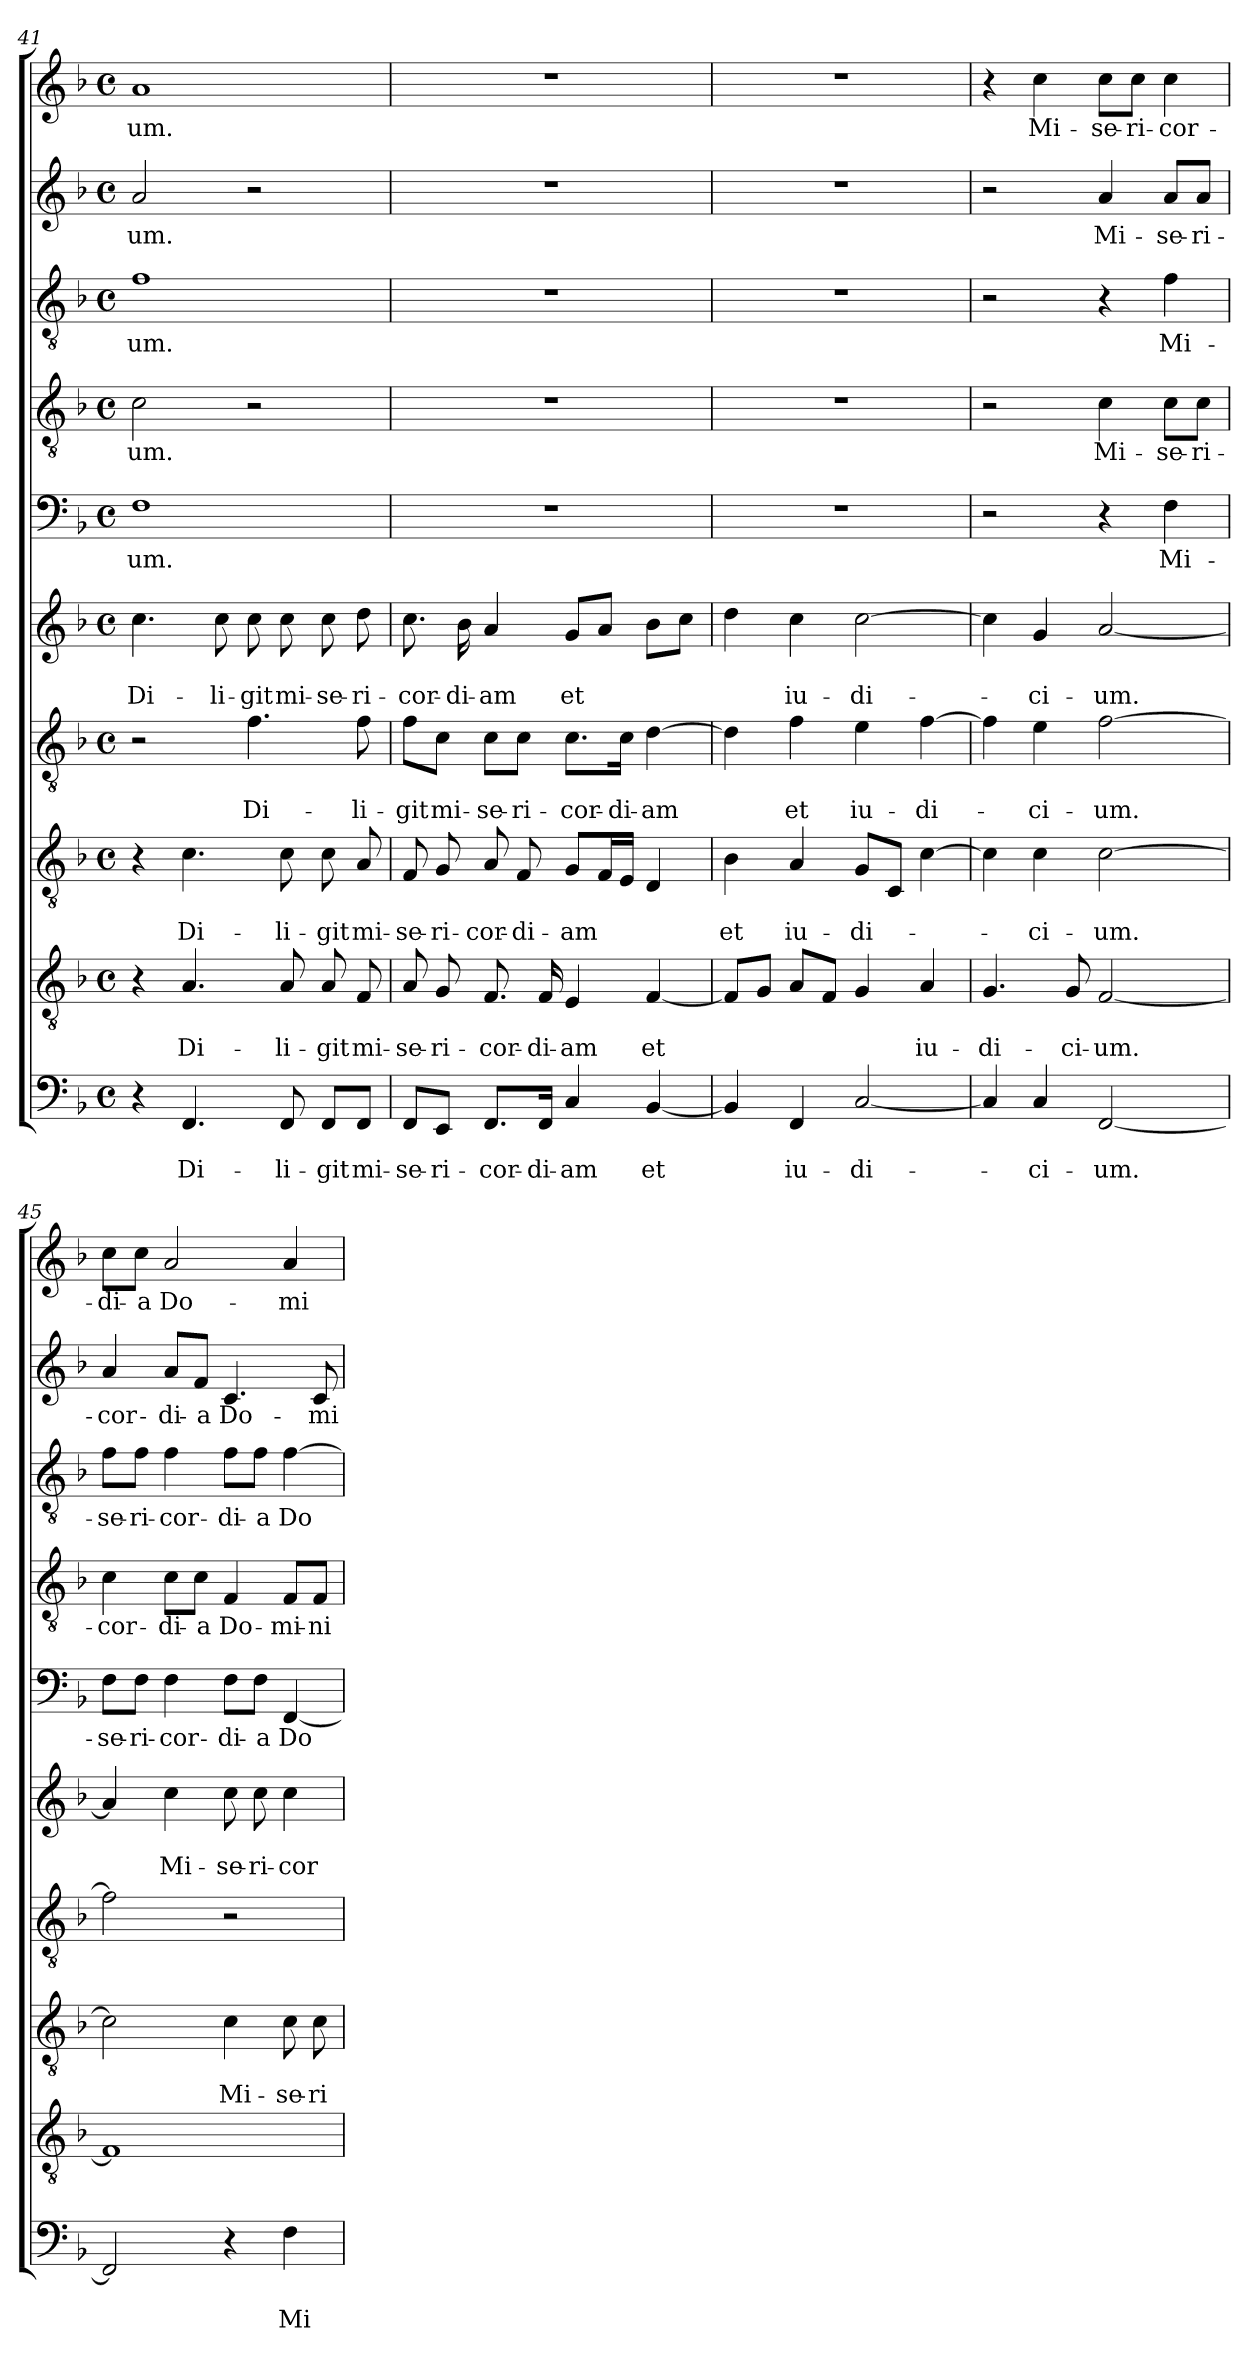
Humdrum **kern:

**kern	**text	**text	**kern	**text	**text	**kern	**text	**text	**kern	**text	**text	**kern	**text	**text	**kern	**text	**kern	**text	**kern	**text	**kern	**text	**kern	**text
*part10	*part10	*part10	*part9	*part9	*part9	*part8	*part8	*part8	*part7	*part7	*part7	*part6	*part6	*part6	*part5	*part5	*part4	*part4	*part3	*part3	*part2	*part2	*part1	*part1
*staff10	*staff10	*staff10	*staff9	*staff9	*staff9	*staff8	*staff8	*staff8	*staff7	*staff7	*staff7	*staff6	*staff6	*staff6	*staff5	*staff5	*staff4	*staff4	*staff3	*staff3	*staff2	*staff2	*staff1	*staff1
!!LO:PB:g=z
*clefF4	*	*	*clefGv2	*	*	*clefGv2	*	*	*clefGv2	*	*	*clefG2	*	*	*clefF4	*	*clefGv2	*	*clefGv2	*	*clefG2	*	*clefG2	*
*k[b-]	*	*	*k[b-]	*	*	*k[b-]	*	*	*k[b-]	*	*	*k[b-]	*	*	*k[b-]	*	*k[b-]	*	*k[b-]	*	*k[b-]	*	*k[b-]	*
*F:	*	*	*F:	*	*	*F:	*	*	*F:	*	*	*F:	*	*	*F:	*	*F:	*	*F:	*	*F:	*	*F:	*
*M4/4	*	*	*M4/4	*	*	*M4/4	*	*	*M4/4	*	*	*M4/4	*	*	*M4/4	*	*M4/4	*	*M4/4	*	*M4/4	*	*M4/4	*
*met(c)	*	*	*met(c)	*	*	*met(c)	*	*	*met(c)	*	*	*met(c)	*	*	*met(c)	*	*met(c)	*	*met(c)	*	*met(c)	*	*met(c)	*
=41	=41	=41	=41	=41	=41	=41	=41	=41	=41	=41	=41	=41	=41	=41	=41	=41	=41	=41	=41	=41	=41	=41	=41	=41
4r	.	.	4r	.	.	4r	.	.	2r	.	.	4.cc\	.	Di-	1F	-um.	2c\	-um.	1f	-um.	2a/	-um.	1a	-um.
4.FF/	.	Di-	4.A/	.	Di-	4.c\	.	Di-	.	.	.	.	.	.	.	.	.	.	.	.	.	.	.	.
.	.	.	.	.	.	.	.	.	.	.	.	8cc\	.	-li-	.	.	.	.	.	.	.	.	.	.
.	.	.	.	.	.	.	.	.	4.f\	.	Di-	8cc\	.	-git	.	.	2r	.	.	.	2r	.	.	.
8FF/	.	-li-	8A/	.	-li-	8c\	.	-li-	.	.	.	8cc\	.	mi-	.	.	.	.	.	.	.	.	.	.
8FF/L	.	-git	8A/	.	-git	8c\	.	-git	.	.	.	8cc\	.	-se-	.	.	.	.	.	.	.	.	.	.
8FF/J	.	mi-	8F/	.	mi-	8A/	.	mi-	8f\	.	-li-	8dd\	.	-ri-	.	.	.	.	.	.	.	.	.	.
=42	=42	=42	=42	=42	=42	=42	=42	=42	=42	=42	=42	=42	=42	=42	=42	=42	=42	=42	=42	=42	=42	=42	=42	=42
8FF/L	.	-se-	8A/	.	-se-	8F/	.	-se-	8f\L	.	-git	8.cc\	.	-cor-	1r	.	1r	.	1r	.	1r	.	1r	.
8EE/J	.	-ri-	8G/	.	-ri-	8G/	.	-ri-	8c\J	.	mi-	.	.	.	.	.	.	.	.	.	.	.	.	.
.	.	.	.	.	.	.	.	.	.	.	.	16b-\	.	-di-	.	.	.	.	.	.	.	.	.	.
8.FF/L	.	-cor-	8.F/	.	-cor-	8A/	.	-cor-	8c\L	.	-se-	4a/	.	-am	.	.	.	.	.	.	.	.	.	.
.	.	.	.	.	.	8F/	.	-di-	8c\J	.	-ri-	.	.	.	.	.	.	.	.	.	.	.	.	.
16FF/Jk	.	-di-	16F/	.	-di-	.	.	.	.	.	.	.	.	.	.	.	.	.	.	.	.	.	.	.
4C/	.	-am	4E/	.	-am	8G/L	.	-am	8.c\L	.	-cor-	8g/L	.	et	.	.	.	.	.	.	.	.	.	.
.	.	.	.	.	.	16F/L	.	.	.	.	.	8a/J	.	.	.	.	.	.	.	.	.	.	.	.
.	.	.	.	.	.	16E/JJ	.	.	16c\Jk	.	-di-	.	.	.	.	.	.	.	.	.	.	.	.	.
[4BB-/	.	et	[4F/	.	et	4D/	.	.	[4d\	.	-am	8b-\L	.	.	.	.	.	.	.	.	.	.	.	.
.	.	.	.	.	.	.	.	.	.	.	.	8cc\J	.	.	.	.	.	.	.	.	.	.	.	.
=43	=43	=43	=43	=43	=43	=43	=43	=43	=43	=43	=43	=43	=43	=43	=43	=43	=43	=43	=43	=43	=43	=43	=43	=43
4BB-/]	.	.	8F/L]	.	.	4B-\	.	et	4d\]	.	.	4dd\	.	.	1r	.	1r	.	1r	.	1r	.	1r	.
.	.	.	8G/J	.	.	.	.	.	.	.	.	.	.	.	.	.	.	.	.	.	.	.	.	.
4FF/	.	iu-	8A/L	.	.	4A/	.	iu-	4f\	.	et	4cc\	.	iu-	.	.	.	.	.	.	.	.	.	.
.	.	.	8F/J	.	.	.	.	.	.	.	.	.	.	.	.	.	.	.	.	.	.	.	.	.
[2C/	.	-di-	4G/	.	.	8G/L	.	-di-	4e\	.	iu-	[2cc\	.	-di-	.	.	.	.	.	.	.	.	.	.
.	.	.	.	.	.	8C/J	.	.	.	.	.	.	.	.	.	.	.	.	.	.	.	.	.	.
.	.	.	4A/	.	iu-	[4c\	.	.	[4f\	.	-di-	.	.	.	.	.	.	.	.	.	.	.	.	.
=44	=44	=44	=44	=44	=44	=44	=44	=44	=44	=44	=44	=44	=44	=44	=44	=44	=44	=44	=44	=44	=44	=44	=44	=44
4C/]	.	.	4.G/	.	-di-	4c\]	.	.	4f\]	.	.	4cc\]	.	.	2r	.	2r	.	2r	.	2r	.	4r	.
4C/	.	-ci-	.	.	.	4c\	.	-ci-	4e\	.	-ci-	4g/	.	-ci-	.	.	.	.	.	.	.	.	4cc\	Mi-
.	.	.	8G/	.	-ci-	.	.	.	.	.	.	.	.	.	.	.	.	.	.	.	.	.	.	.
[2FF/	.	-um.	[2F/	.	-um.	[2c\	.	-um.	[2f\	.	-um.	[2a/	.	-um.	4r	.	4c\	Mi-	4r	.	4a/	Mi-	8cc\L	-se-
.	.	.	.	.	.	.	.	.	.	.	.	.	.	.	.	.	.	.	.	.	.	.	8cc\J	-ri-
.	.	.	.	.	.	.	.	.	.	.	.	.	.	.	4F\	Mi-	8c\L	-se-	4f\	Mi-	8a/L	-se-	4cc\	-cor-
.	.	.	.	.	.	.	.	.	.	.	.	.	.	.	.	.	8c\J	-ri-	.	.	8a/J	-ri-	.	.
!!LO:LB:g=z
=45	=45	=45	=45	=45	=45	=45	=45	=45	=45	=45	=45	=45	=45	=45	=45	=45	=45	=45	=45	=45	=45	=45	=45	=45
2FF/]	.	.	1F]	.	.	2c\]	.	.	2f\]	.	.	4a/]	.	.	8F\L	-se-	4c\	-cor-	8f\L	-se-	4a/	-cor-	8cc\L	-di-
.	.	.	.	.	.	.	.	.	.	.	.	.	.	.	8F\J	-ri-	.	.	8f\J	-ri-	.	.	8cc\J	-a
.	.	.	.	.	.	.	.	.	.	.	.	4cc\	.	Mi-	4F\	-cor-	8c\L	-di-	4f\	-cor-	8a/L	-di-	2a/	Do-
.	.	.	.	.	.	.	.	.	.	.	.	.	.	.	.	.	8c\J	-a	.	.	8f/J	-a	.	.
4r	.	.	.	.	.	4c\	.	Mi-	2r	.	.	8cc\	.	-se-	8F\L	-di-	4F/	Do-	8f\L	-di-	4.c/	Do-	.	.
.	.	.	.	.	.	.	.	.	.	.	.	8cc\	.	-ri-	8F\J	-a	.	.	8f\J	-a	.	.	.	.
4F\	.	Mi-	.	.	.	8c\	.	-se-	.	.	.	4cc\	.	-cor-	[4FF/	Do-	8F/L	-mi-	[4f\	Do-	.	.	4a/	-mi-
.	.	.	.	.	.	8c\	.	-ri-	.	.	.	.	.	.	.	.	8F/J	-ni	.	.	8c/	-mi-	.	.
=	=	=	=	=	=	=	=	=	=	=	=	=	=	=	=	=	=	=	=	=	=	=	=	=
*-	*-	*-	*-	*-	*-	*-	*-	*-	*-	*-	*-	*-	*-	*-	*-	*-	*-	*-	*-	*-	*-	*-	*-	*-
